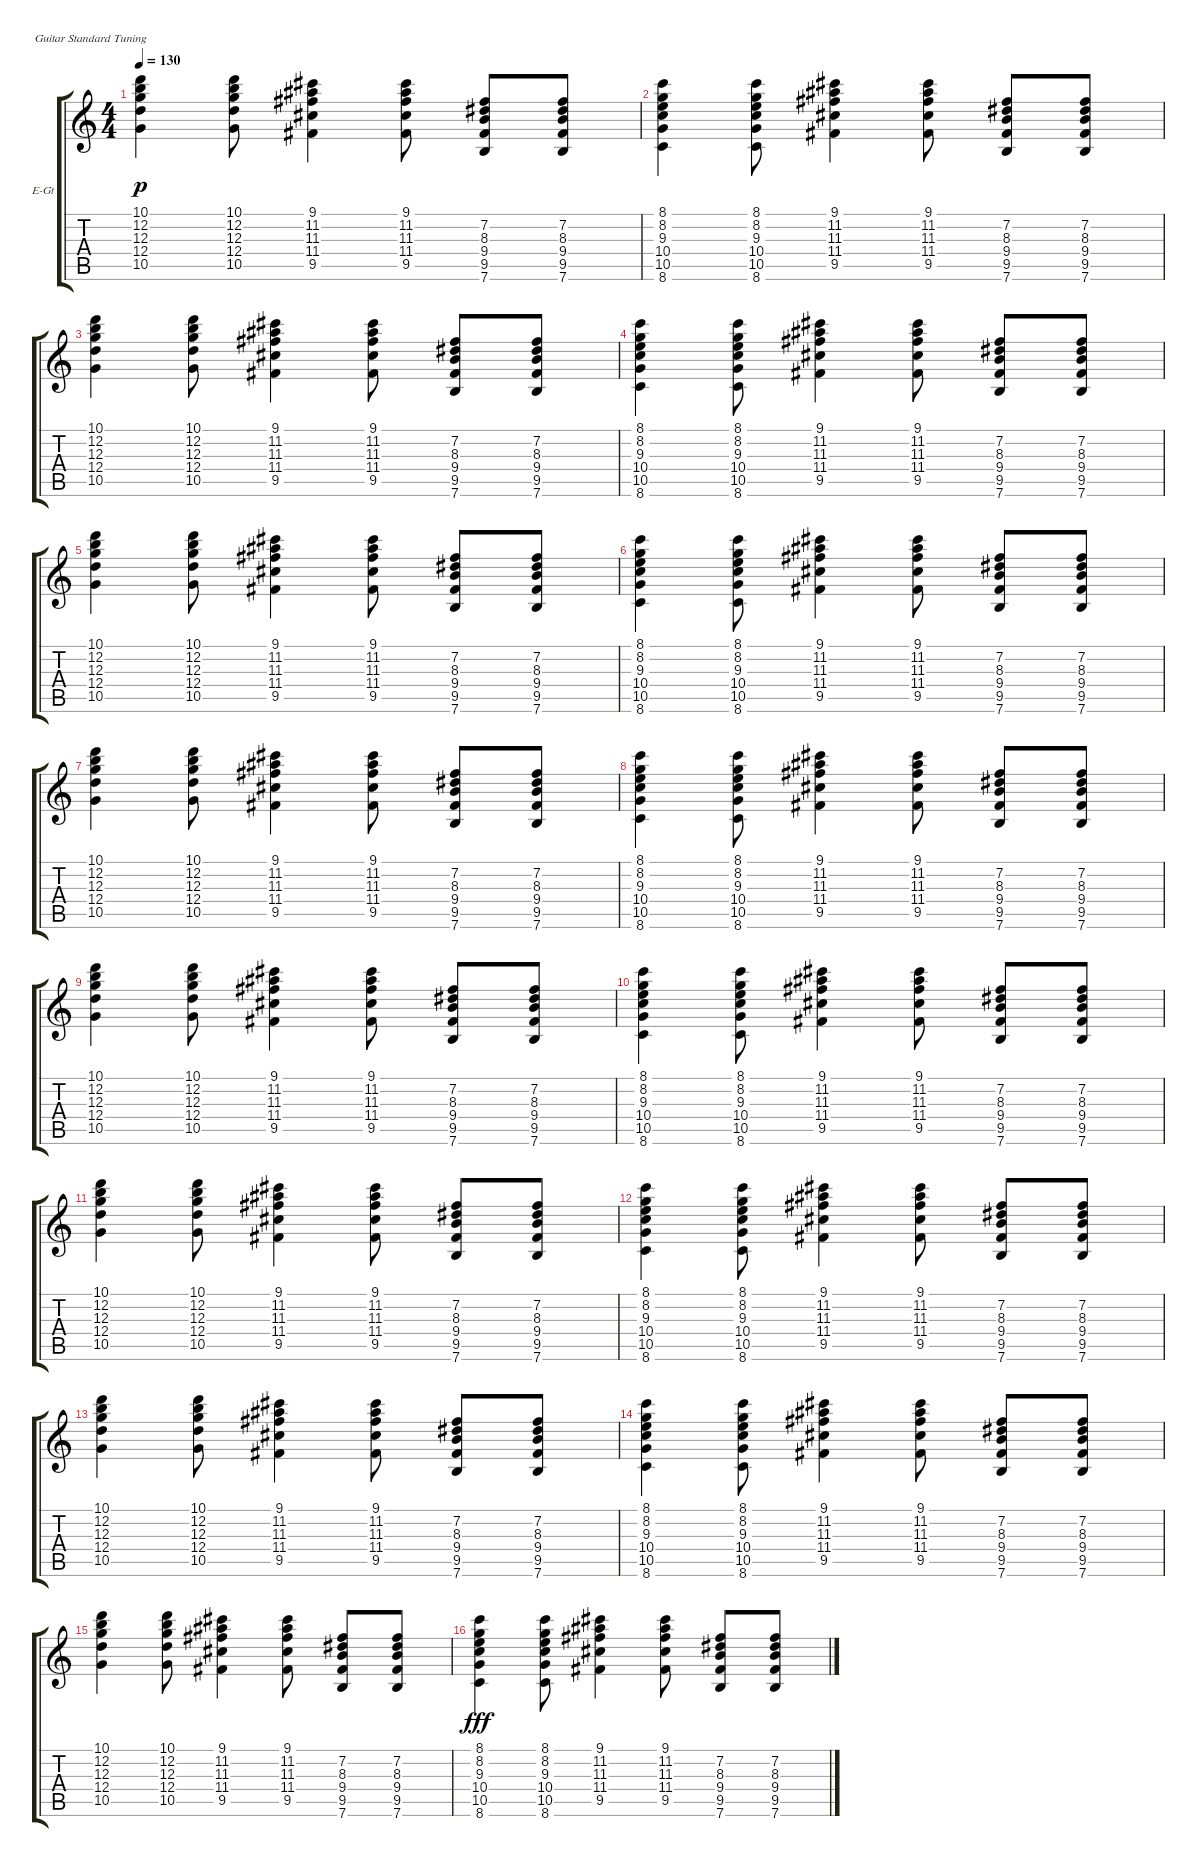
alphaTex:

\defaultSystemsLayout 4
\bracketExtendMode groupsimilarinstruments
\firstSystemTrackNameOrientation horizontal
\otherSystemsTrackNameOrientation horizontal
\track ("Electric Guitar" "E-Gt") {instrument distortionguitar}
\staff {score tabs}
\tuning (E4 B3 G3 D3 A2 E2)
\ts (4 4)
\tempo 130
\clef g2
\ks c
(10.5 12.4 12.3 12.2 10.1).4{dy p} (10.5 12.4 12.3 12.2 10.1).8 (9.5 11.4 11.3 11.2 9.1).4 (9.5 11.4 11.3 11.2 9.1).8 (7.6 9.5 9.4 8.3 7.2).8 (7.6 9.5 9.4 8.3 7.2).8 |
(8.6 10.5 10.4 9.3 8.2 8.1).4 (8.6 10.5 10.4 9.3 8.2 8.1).8 (9.5 11.4 11.3 11.2 9.1).4 (9.5 11.4 11.3 11.2 9.1).8 (7.6 9.5 9.4 8.3 7.2).8 (7.6 9.5 9.4 8.3 7.2).8 |
(10.5 12.4 12.3 12.2 10.1).4 (10.5 12.4 12.3 12.2 10.1).8 (9.5 11.4 11.3 11.2 9.1).4 (9.5 11.4 11.3 11.2 9.1).8 (7.6 9.5 9.4 8.3 7.2).8 (7.6 9.5 9.4 8.3 7.2).8 |
(8.6 10.5 10.4 9.3 8.2 8.1).4 (8.6 10.5 10.4 9.3 8.2 8.1).8 (9.5 11.4 11.3 11.2 9.1).4 (9.5 11.4 11.3 11.2 9.1).8 (7.6 9.5 9.4 8.3 7.2).8 (7.6 9.5 9.4 8.3 7.2).8 |
(10.5 12.4 12.3 12.2 10.1).4 (10.5 12.4 12.3 12.2 10.1).8 (9.5 11.4 11.3 11.2 9.1).4 (9.5 11.4 11.3 11.2 9.1).8 (7.6 9.5 9.4 8.3 7.2).8 (7.6 9.5 9.4 8.3 7.2).8 |
(8.6 10.5 10.4 9.3 8.2 8.1).4 (8.6 10.5 10.4 9.3 8.2 8.1).8 (9.5 11.4 11.3 11.2 9.1).4 (9.5 11.4 11.3 11.2 9.1).8 (7.6 9.5 9.4 8.3 7.2).8 (7.6 9.5 9.4 8.3 7.2).8 |
(10.5 12.4 12.3 12.2 10.1).4 (10.5 12.4 12.3 12.2 10.1).8 (9.5 11.4 11.3 11.2 9.1).4 (9.5 11.4 11.3 11.2 9.1).8 (7.6 9.5 9.4 8.3 7.2).8 (7.6 9.5 9.4 8.3 7.2).8 |
(8.6 10.5 10.4 9.3 8.2 8.1).4 (8.6 10.5 10.4 9.3 8.2 8.1).8 (9.5 11.4 11.3 11.2 9.1).4 (9.5 11.4 11.3 11.2 9.1).8 (7.6 9.5 9.4 8.3 7.2).8 (7.6 9.5 9.4 8.3 7.2).8 |
(10.5 12.4 12.3 12.2 10.1).4 (10.5 12.4 12.3 12.2 10.1).8 (9.5 11.4 11.3 11.2 9.1).4 (9.5 11.4 11.3 11.2 9.1).8 (7.6 9.5 9.4 8.3 7.2).8 (7.6 9.5 9.4 8.3 7.2).8 |
(8.6 10.5 10.4 9.3 8.2 8.1).4 (8.6 10.5 10.4 9.3 8.2 8.1).8 (9.5 11.4 11.3 11.2 9.1).4 (9.5 11.4 11.3 11.2 9.1).8 (7.6 9.5 9.4 8.3 7.2).8 (7.6 9.5 9.4 8.3 7.2).8 |
(10.5 12.4 12.3 12.2 10.1).4 (10.5 12.4 12.3 12.2 10.1).8 (9.5 11.4 11.3 11.2 9.1).4 (9.5 11.4 11.3 11.2 9.1).8 (7.6 9.5 9.4 8.3 7.2).8 (7.6 9.5 9.4 8.3 7.2).8 |
(8.6 10.5 10.4 9.3 8.2 8.1).4 (8.6 10.5 10.4 9.3 8.2 8.1).8 (9.5 11.4 11.3 11.2 9.1).4 (9.5 11.4 11.3 11.2 9.1).8 (7.6 9.5 9.4 8.3 7.2).8 (7.6 9.5 9.4 8.3 7.2).8 |
(10.5 12.4 12.3 12.2 10.1).4 (10.5 12.4 12.3 12.2 10.1).8 (9.5 11.4 11.3 11.2 9.1).4 (9.5 11.4 11.3 11.2 9.1).8 (7.6 9.5 9.4 8.3 7.2).8 (7.6 9.5 9.4 8.3 7.2).8 |
(8.6 10.5 10.4 9.3 8.2 8.1).4 (8.6 10.5 10.4 9.3 8.2 8.1).8 (9.5 11.4 11.3 11.2 9.1).4 (9.5 11.4 11.3 11.2 9.1).8 (7.6 9.5 9.4 8.3 7.2).8 (7.6 9.5 9.4 8.3 7.2).8 |
(10.5 12.4 12.3 12.2 10.1).4 (10.5 12.4 12.3 12.2 10.1).8 (9.5 11.4 11.3 11.2 9.1).4 (9.5 11.4 11.3 11.2 9.1).8 (7.6 9.5 9.4 8.3 7.2).8 (7.6 9.5 9.4 8.3 7.2).8 |
(8.6 10.5 10.4 9.3 8.2 8.1).4{dy fff} (8.6 10.5 10.4 9.3 8.2 8.1).8 (9.5 11.4 11.3 11.2 9.1).4 (9.5 11.4 11.3 11.2 9.1).8 (7.6 9.5 9.4 8.3 7.2).8 (7.6 9.5 9.4 8.3 7.2).8
